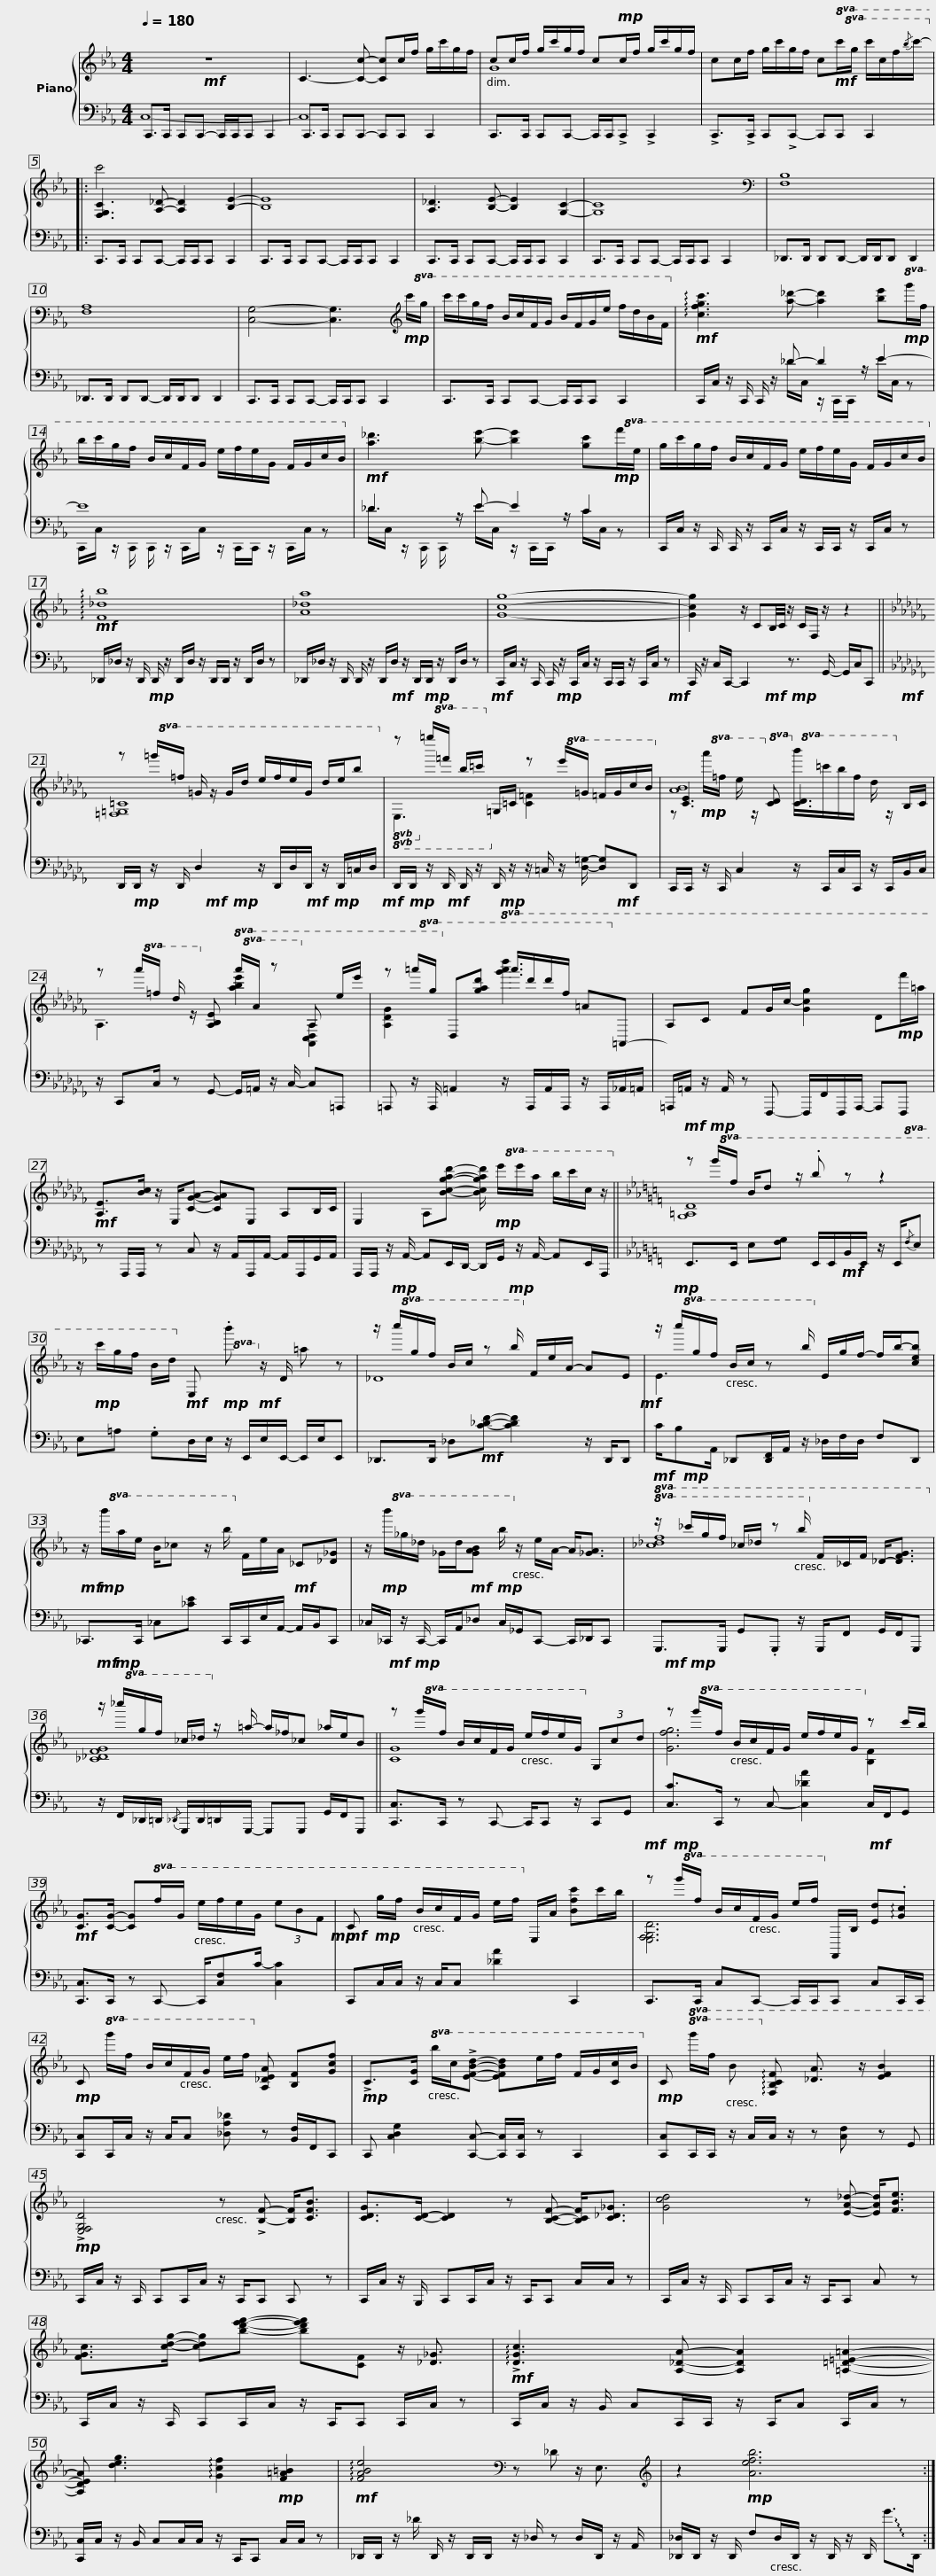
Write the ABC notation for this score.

X:1
%%score { ( 1 4 5 ) | ( 2 3 ) }
L:1/8
Q:1/4=180
M:4/4
I:linebreak $
K:Eb
V:1 treble
V:4 treble
V:5 treble
V:2 bass
V:3 bass
V:1
!mf! z8 | C3- [Cc]- [Cc]c/f/ g/c'/g/f/ | cc/f/ g/c'/g/f/ c!mp!c/f/ g/c'/g/f/ |$ cc/f/ g/c'/g/f/ c!mf!!8va(!c'/g'/ c''/c'/f'/{/b'}c''/-!8va)! |: [F,G,C]3 [A,_D]- [A,D]2 [B,E]2- | %5
 [B,E]8 | [A,_D]3 [B,E]- [B,E]2 [G,C]2- |$ [G,C]8 |[K:bass] [F,B,]8 | [F,A,]8 | %10
 [C,G,]4- [C,G,]3[K:treble]!mp!!8va(! c'/g'/ |$ c''/c''/g'/f'/ b/c'/f/g/ b/f/g/e'/ f'/d'/b/f/!8va)! |!mf! !arpeggio![cfgc']3 [a_d']- [ad']2 [be']!mp!!8va(!g'/f'/ | b'/c''/g'/f'/ b/c'/f/g/ e'/f'/e'/g/ f/g/c'/b/!8va)! |$!mf! [a_d']3 [be']- [be']2 [gc']!mp!!8va(!f'/e'/ | %15
 g'/c''/g'/f'/ b/c'/f/g/ e'/f'/e'/g/ f/g/c'/b/!8va)! |!mf! !arpeggio![F_db]8 |$ [A_da]8 | [Gcg]8- | [Gcg]2 z/ CB,/4C/4 z/ C/F,/ z/ z2 ||$ %20
[K:Cb] z!mp!!8va(! =g'/=f'/ =g/ z/ g/d'/ e'/f'/e'/g/ d'/e'/b'!8va)! |!mf!!8vb(! z!8vb)!!mp!!8va(! =g'/=f'/ b/=c'/!8va)!!mf! =G,/=C/- z!mp!!8va(! e'/=g/ =f/g/c'/b/!8va)! |$!mf! [AB]8 | z!mp!!8va(! a'/=f'/ d'/ z/!8va)!!mf! [ABe]-!mp!!8va(! a'/a/ z!8va)!!mf! A!mp! e/e'/ |!mf! z!mp!!8va(! =a'/g'/!8va)!!mf! D[gad']-!mp!!8va(! a'/d''/d''/f'/ =a!8va)!!mf!=A,- |$ %25
 A,C FG/-c/- [Gcg]2 D!mp!f'/=a/ |!mf! [A,E]>[Bc] z/ E,/[CGA]- [CGA]E, A,B,/C/ | E,2 A,[Bcgad']- [Bcgad']/!mp!!8va(! e'/e''/a'/ b'/c''/c'/ z/!8va)! ||$[K:Eb]!mf! z!mp!!8va(! g'/f'/ b/d' z/ .b' z z2 | z/!mp! c''/g'/f'/ b/d'/!8va)!!mf! E!mp!!8va(! .b'!8va)!!mf! z/ D/ =a z | %30
 z/!mp!!8va(! c''/g'/f'/ b/c'/ z!mp! b'/!8va)! f/e/A/- AE-!mf! |$ z/!mp!!8va(! c''/g'/f'/ b/c'/ z b'/!8va)! e/g/f/- f/b/-[ceb] |!mf! z/!mp!!8va(! b'/a'/e'/ b/_c' z/ b'/!8va)! f/e/A/!mf! _C[_D_G] | z/!mp!!8va(! b'/_g'/_d'/ _g/d'/!mf![gab]!mp! b'/!8va)! z/ e/A/- A<[_GA] |$!mf!!8va(! z/!mp! _c''/g'/f'/ _c'/_d'/ z b'/!8va)! f/_C/F/ _D-<[DFG] | %35
!mf! z/!mp!!8va(! _c''/g'/f'/ _c'/_d'/!8va)! z/ =a/- a/_f/_c _a/e/B ||$!mf! z!mp!!8va(! g'/f'/ b/c'/f/g/ e'/f'/e'/g/!8va)! (3G-cd |!mf! z!mp!!8va(! g'/f'/ b/c'/f/g/ e'/f'/e'/g/!8va)! z c'/b/ |!mf! [CG]>[CG]- [CG]!8va(!f/g/ e'/f'/e'/g/ (3e'bf!mp! |$!mf! c!mp! g'/f'/ b/c'/f/g/ e'/f'/!8va)! E/A/ [Bfc']c'/b/ | %40
!mf! z!mp!!8va(! g'/f'/ b/c'/f/g/ e'/f'/!8va)! F,/B,/!mf! [Ed]!arpeggio!.[Gc] |!mp! C!8va(! g'/f'/ b/c'/f/g/ e'/f'/!8va)! [A_dea] [B,F][Gcf] |$!mp! !>!C>[CG]!8va(! b/c'/!>![efbd']- [efbd']e'/f'/ f/g/[cc']/b/!8va)! |!mp! C!8va(! g'/f'/ b!8va)! !arpeggio![FBcf] [_DA]3/2 z/ [EFB]2 ||!mp! !>![E,F,G,D]4 z !>![B,F]- [B,F]<[CFB] |$ %45
 [CDG]>[CD]- [CD]2 z [B,CF]- [B,CF]<[C_D_G] | [Gcd]4 z [EA_d]- [EAd]<[FBe] | [FGc]>[cdg]- [cdg][bd'e'f']- [bd'e'f'][CF] z/ [_D_G]3/2 |$!mf! !arpeggio!!>![DGc]3 [A,_DA]- [A,DA]2 [=A,=D=E=A]2- | [A,DEA] [deg]3 !arpeggio![Gcf]2!mp! [F=A=B]2 | %50
!mf! !arpeggio![FABe]4[K:bass] z _D z/ E,3/2 |$[K:treble] z2!mp! [Aefb]6 :| %52
V:2
 C,,>C,, C,,C,,- C,,/C,,/C,, C,,2 | C,,>C,, C,,C,,- C,,C,, C,,2 | C,,>C,, C,,C,,- C,,/C,,/!>!C,, !>!C,,2 |$ !>!C,,>!>!C,, C,,!>!C,,- C,,C,, C,,2 |: C,,>C,, C,,C,,- C,,/C,,/C,, C,,2 | %5
 C,,>C,, C,,C,,- C,,/C,,/C,, C,,2 | C,,>C,, C,,C,,- C,,/C,,/C,, C,,2 |$ C,,>C,, C,,C,,- C,,/C,,/C,, C,,2 | _D,,>D,, D,,D,,- D,,/D,,/D,, D,,2 | _D,,>D,, D,,D,,- D,,/D,,/D,, D,,2 | %10
 C,,>C,, C,,C,,- C,,/C,,/C,, C,,2 |$ C,,>C,, C,,C,,- C,,/C,,/C,, C,,2 | C,,/C,/ z/ C,,/ C,,/ z/ _D- D2 E2- | E8 |$ _D3 E- E2 C2 | %15
 C,,/C,/ z/ C,,/ C,,/ z/ C,,/C,/ z/ C,,/C,,/ z/ C,,/C,/ z | _D,,/_D,/ z/ D,,/ D,,/ z/ D,,/D,/ z/ D,,/D,,/ z/ D,,/D,/ z |$ _D,,/_D,/ z/ D,,/ D,,/ z/ D,,/D,/ z/ D,,/D,,/ z/ D,,/D,/ z | C,,/C,/ z/ C,,/ C,,/ z/ C,,/C,/ z/ C,,/C,,/ z/ C,,/C,/ z | C,,/ z/ C,/C,,/- C,,2 z3/2 G,,/- G,,/C,/C,, ||$ %20
[K:Cb] D,,/D,,/ z/ D,,/ D,2 z/ D,,/D,/D,,/ z/ D,,/=C,/D,/ | D,,/D,,/ z/ D,,/ D,,/ z/ D,,/ z/ z/ =C,/ z/ [D,=G,]/- [D,G,]D,, |$ C,,/C,,/ z/ C,,/ C,2 z/ C,,/C,/C,,/ z/ C,,/B,,/C,/ | z/ C,,C,/ z G,,- G,,/=A,,/ z/ C,/- C,=A,,, | =A,,, z/ A,,,/ =A,,2 z/ A,,,/A,,/A,,,/ z/ A,,,/_A,,/=A,,/ |$ %25
 =A,,,/=A,,/ z/ A,,/ z F,,,- F,,,/F,,/F,,,/A,,,/- A,,,F,,, | z A,,,/A,,,/ z C, z/ A,,/A,,,/A,,/- A,,/A,,,/G,,/A,,/ | A,,,/A,,,/ z/ A,,/- A,,E,,/D,,/- D,,/G,,/ z/ A,,/- A,,E,,/A,,,/ ||$[K:Eb] E,,>E,, E,[F,G,] E,,/E,,/!mf!B,,/E,,/ z/ E,,/{/F,}E, | E,=A, .G,D,/E,/ z/ E,,/E,/E,,/- E,,/E,/E,, | %30
 _D,,>D,, _D,!mf![C_DF]- [CDF]2 z/ D,,/D,, |$ C/B,A,,/ _D,,[D,,F,,]/A,,/ z/ _D,/F,/D,/ F,D,, | _C,,>C,, _C,[_CE] C,,/C,,/E,/A,,/- A,,/B,,/C,, | _C,/_C,,/ z/ C,,/- C,,/A,,/_D, C,/_G,,/C,,- C,,/_D,,/C,, |$ G,,,>G,,, G,,.G,,, z/ G,,,/F,, G,,/F,,/G,,, | %35
 z/ F,,/_D,,/=D,,/{/_D,,} G,,,/D,,/=D,,/G,,,/- G,,,G,,, G,,/F,,/G,,, ||$ [C,,C,]>C,, z C,,- C,,/C,, z/ C,,G,, | [C,C]>C,, z C,- [C,_DA]2 C,/F,,/G,, | [C,,C,]>C,, z C,,- C,,/[C,F,]C/- [C,C]2 |$ C,,C,/C,/ z/ C,/C, [_DA]2 C,,2 | %40
 C,,>C,, C,C,,- C,,/C,,/C,, C,C,,/C,,/ | [C,,C,]C,,/C,/ z/ C,/C, [_D,A,_D] z [B,,F,]/F,,/C,, |$ C,, [C,D,G,]2 [C,,C,]- [C,,C,]/[C,,C,]/ z C,,2 | [C,,C,]C,,/C,,/ z/ C,/C,/ z/ z [C,F,] z G,, || C,,/C,/ z/ C,,/ C,,C,,/C,/ z/ C,,/C,, C,, z |$ %45
 C,,/C,/ z/ B,,,/ C,,C,,/C,/ z/ C,,/C,, C,/C,/ z | C,,/C,/ z/ C,,/ C,,C,,/C,/ z/ C,,/C,, C, z | C,,/C,/ z/ C,,/ C,,C,,/C,/ z/ C,,/C,, C,,/C,/ z |$ C,,/C,/ z/ B,,/ C,C,,/C,,/ z/ C,,/C, C,,/C,/ z | [C,,C,]/C,/ z/ B,,/ C,C,/C,/ z/ C,,/C,, C,/C,/ z | %50
 _D,,/D,,/ z/ _D/ D,,/ z/ D,,/D,,/ z/ _D,/ z D,/D,,/ z/ A,,/ |$ [_D,,_D,]/D,,/ z/ D,,/ F,D,/D,,/ z/ D,,/ z/ D,,/ !~(!G>!~)!D,, :| %52
V:3
 C,8- | C,8 | x8 |$ x8 |: x8 | %5
 x8 | x8 |$ x8 | x8 | x8 | %10
 x8 |$ x8 | x3 _D/C,/ z/ C,,/C,,/ z/ E/C,/ z | C,,/C,/ z/ C,,/ C,,/ z/ C,,/C,/ z/ C,,/C,,/ z/ C,,/C,/ z |$ _D/C,/ z/ C,,/ C,,/ z/ E/C,/ z/ C,,/C,,/ z/ C/C,/ z | %15
 x8 | x8 |$ x8 | x8 | x8 ||$ %20
[K:Cb] x8 | x8 |$ x8 | x8 | x8 |$ %25
 x8 | x8 | x8 ||$[K:Eb] x8 | x8 | %30
 x8 |$ x8 | x8 | x8 |$ x8 | %35
 x8 ||$ x8 | x8 | x8 |$ x8 | %40
 x8 | x8 |$ x8 | x8 || x8 |$ %45
 x8 | x8 | x8 |$ x8 | x8 | %50
 x8 |$ x8 :| %52
V:4
 x8 | x8 | G8 |$ x5!8va(! x3!8va)! |: c'4 x4 | %5
 x8 | x8 |$ x8 |[K:bass] x8 | x8 | %10
 x7[K:treble]!8va(! x |$ x8!8va)! | x7!8va(! x | x8!8va)! |$ x7!8va(! x | %15
 x8!8va)! | x8 |$ x8 | x8 | x8 ||$ %20
[K:Cb] [=F,=G,=C]8 |!8vb(! E,3!8vb)! x [C=F]2!8va(! x2!8va)! |$ [CE]3!8va(!!mf! [CD]-!8va)!!mp!!8va(! [cd]3!8va)!!mf! B,/C/ | A,3 x!8va(! [abe']2!8va)! [A,CDA]2 | [A,DG]2 x2!8va(! [g'a'd'']3!8va)! x |$ %25
 x8 | x8 | x9/2!8va(! x7/2!8va)! ||$[K:Eb] [G,=A,D]8!8va(! | x3!8va)! x!8va(! x!8va)! x3 | %30
 _D8 |$ E3!8va(! x3/2!8va)! x7/2 | x/!8va(! x4!8va)! x7/2 | x/!8va(! x4!8va)! x7/2 |$!8va(! [_c_df]8!8va)! | %35
 [_C_DFG]8 ||$ [CG]8 | [Gfg]6 [B,F]2 | x3!8va(! x5 |$ x5!8va)! x3 | %40
 [E,F,G,D]6 x2 | x!8va(! x4!8va)! x3 |$ x2!8va(! x6!8va)! | x!8va(! x2!8va)! x5 || x8 |$ %45
 x8 | x8 | x8 |$ x8 | x8 | %50
 x4[K:bass] x4 |$[K:treble] x8 :| %52
V:5
 x8 | x8 | x8 |$ x5!8va(! x3!8va)! |: x8 | %5
 x8 | x8 |$ x8 |[K:bass] x8 | x8 | %10
 x7[K:treble]!8va(! x |$ x8!8va)! | x7!8va(! x | x8!8va)! |$ x7!8va(! x | %15
 x8!8va)! | x8 |$ x8 | x8 | x8 ||$ %20
[K:Cb] x!8va(! x7!8va)! |!8vb(! x!8vb)!!8va(! x2!8va)! x2!8va(! x3!8va)! |$ z!mp!!8va(! a'/=f'/ e'/ z/!8va)! x!8va(! b'/=c''/b'/f'/ d'/ z/!8va)! x | x!8va(! x2!8va)! x!8va(! x2!8va)! x2 | x!8va(! x!8va)! x2!8va(! x3!8va)! x |$ %25
 x8 | x8 | x9/2!8va(! x7/2!8va)! ||$[K:Eb] x!8va(! x7 | x3!8va)! x!8va(! x!8va)! x3 | %30
 x/!8va(! x4!8va)! x7/2 |$ x/!8va(! x4!8va)! x7/2 | x/!8va(! x4!8va)! x7/2 | x/!8va(! x4!8va)! x7/2 |$!8va(! x9/2!8va)! x7/2 | %35
 x/!8va(! x5/2!8va)! x5 ||$ x!8va(! x5!8va)! x2 | x!8va(! x5!8va)! x2 | x3!8va(! x5 |$ x5!8va)! x3 | %40
 x!8va(! x4!8va)! x3 | x!8va(! x4!8va)! x3 |$ x2!8va(! x6!8va)! | x!8va(! x2!8va)! x5 || x8 |$ %45
 x8 | x8 | x8 |$ x8 | x8 | %50
 x4[K:bass] x4 |$[K:treble] x8 :| %52
